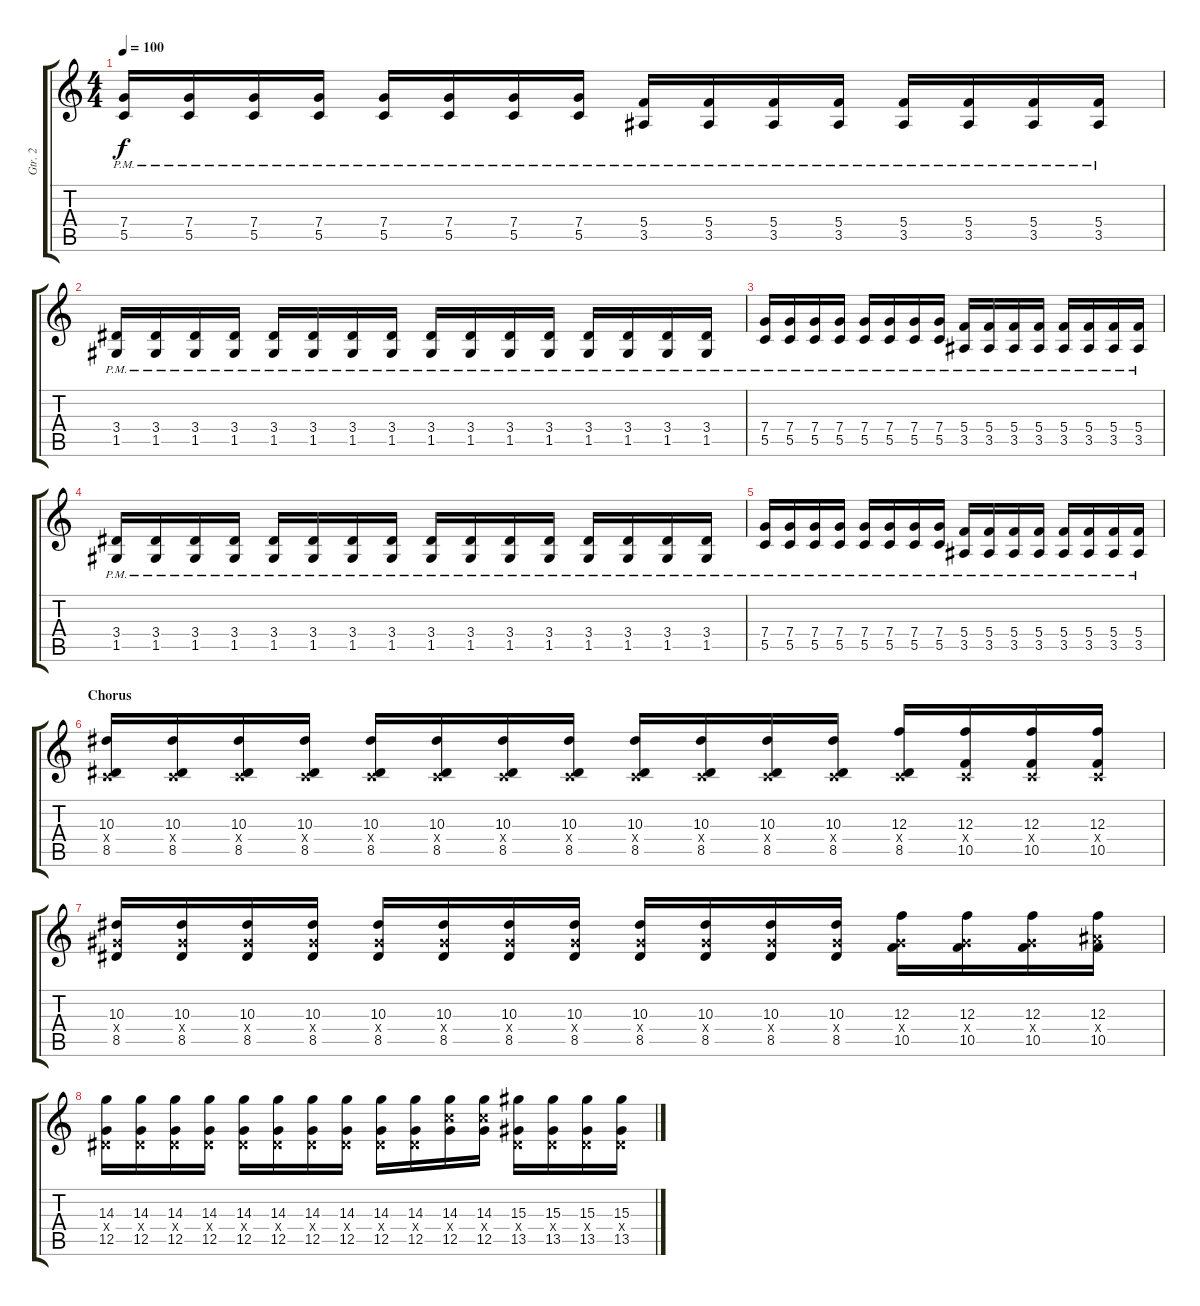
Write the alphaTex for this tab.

\track ("Gtr. 2" "Gtr. 2") {instrument distortionguitar}
\staff {score tabs}
\tuning (D4 A3 F3 C3 G2 C2) {hide}
\ts (4 4)
\tempo 100
\clef g2
\ks c
(7.4{pm} 5.5{pm}).16{dy f} (7.4{pm} 5.5{pm}).16 (7.4{pm} 5.5{pm}).16 (7.4{pm} 5.5{pm}).16 (7.4{pm} 5.5{pm}).16 (7.4{pm} 5.5{pm}).16 (7.4{pm} 5.5{pm}).16 (7.4{pm} 5.5{pm}).16 (5.4{pm} 3.5{pm}).16 (5.4{pm} 3.5{pm}).16 (5.4{pm} 3.5{pm}).16 (5.4{pm} 3.5{pm}).16 (5.4{pm} 3.5{pm}).16 (5.4{pm} 3.5{pm}).16 (5.4{pm} 3.5{pm}).16 (5.4{pm} 3.5{pm}).16 |
(3.4{pm} 1.5{pm}).16 (3.4{pm} 1.5{pm}).16 (3.4{pm} 1.5{pm}).16 (3.4{pm} 1.5{pm}).16 (3.4{pm} 1.5{pm}).16 (3.4{pm} 1.5{pm}).16 (3.4{pm} 1.5{pm}).16 (3.4{pm} 1.5{pm}).16 (3.4{pm} 1.5{pm}).16 (3.4{pm} 1.5{pm}).16 (3.4{pm} 1.5{pm}).16 (3.4{pm} 1.5{pm}).16 (3.4{pm} 1.5{pm}).16 (3.4{pm} 1.5{pm}).16 (3.4{pm} 1.5{pm}).16 (3.4{pm} 1.5{pm}).16 |
(7.4{pm} 5.5{pm}).16 (7.4{pm} 5.5{pm}).16 (7.4{pm} 5.5{pm}).16 (7.4{pm} 5.5{pm}).16 (7.4{pm} 5.5{pm}).16 (7.4{pm} 5.5{pm}).16 (7.4{pm} 5.5{pm}).16 (7.4{pm} 5.5{pm}).16 (5.4{pm} 3.5{pm}).16 (5.4{pm} 3.5{pm}).16 (5.4{pm} 3.5{pm}).16 (5.4{pm} 3.5{pm}).16 (5.4{pm} 3.5{pm}).16 (5.4{pm} 3.5{pm}).16 (5.4{pm} 3.5{pm}).16 (5.4{pm} 3.5{pm}).16 |
(3.4{pm} 1.5{pm}).16 (3.4{pm} 1.5{pm}).16 (3.4{pm} 1.5{pm}).16 (3.4{pm} 1.5{pm}).16 (3.4{pm} 1.5{pm}).16 (3.4{pm} 1.5{pm}).16 (3.4{pm} 1.5{pm}).16 (3.4{pm} 1.5{pm}).16 (3.4{pm} 1.5{pm}).16 (3.4{pm} 1.5{pm}).16 (3.4{pm} 1.5{pm}).16 (3.4{pm} 1.5{pm}).16 (3.4{pm} 1.5{pm}).16 (3.4{pm} 1.5{pm}).16 (3.4{pm} 1.5{pm}).16 (3.4{pm} 1.5{pm}).16 |
(7.4{pm} 5.5{pm}).16 (7.4{pm} 5.5{pm}).16 (7.4{pm} 5.5{pm}).16 (7.4{pm} 5.5{pm}).16 (7.4{pm} 5.5{pm}).16 (7.4{pm} 5.5{pm}).16 (7.4{pm} 5.5{pm}).16 (7.4{pm} 5.5{pm}).16 (5.4{pm} 3.5{pm}).16 (5.4{pm} 3.5{pm}).16 (5.4{pm} 3.5{pm}).16 (5.4{pm} 3.5{pm}).16 (5.4{pm} 3.5{pm}).16 (5.4{pm} 3.5{pm}).16 (5.4{pm} 3.5{pm}).16 (5.4{pm} 3.5{pm}).16 |
\section ("" "Chorus")
(10.3 0.4{x} 8.5).16 (10.3 0.4{x} 8.5).16 (10.3 0.4{x} 8.5).16 (10.3 0.4{x} 8.5).16 (10.3 0.4{x} 8.5).16 (10.3 0.4{x} 8.5).16 (10.3 0.4{x} 8.5).16 (10.3 0.4{x} 8.5).16 (10.3 0.4{x} 8.5).16 (10.3 0.4{x} 8.5).16 (10.3 0.4{x} 8.5).16 (10.3 0.4{x} 8.5).16 (12.3 0.4{x} 8.5).16 (12.3 0.4{x} 10.5).16 (12.3 0.4{x} 10.5).16 (12.3 0.4{x} 10.5).16 |
(10.3 8.4{x} 8.5).16 (10.3 8.4{x} 8.5).16 (10.3 8.4{x} 8.5).16 (10.3 8.4{x} 8.5).16 (10.3 8.4{x} 8.5).16 (10.3 8.4{x} 8.5).16 (10.3 8.4{x} 8.5).16 (10.3 8.4{x} 8.5).16 (10.3 8.4{x} 8.5).16 (10.3 8.4{x} 8.5).16 (10.3 8.4{x} 8.5).16 (10.3 8.4{x} 8.5).16 (12.3 8.4{x} 10.5).16 (12.3 8.4{x} 10.5).16 (12.3 8.4{x} 10.5).16 (12.3 10.4{x} 10.5).16 |
(14.3 3.4{x} 12.5).16 (14.3 3.4{x} 12.5).16 (14.3 3.4{x} 12.5).16 (14.3 3.4{x} 12.5).16 (14.3 3.4{x} 12.5).16 (14.3 3.4{x} 12.5).16 (14.3 3.4{x} 12.5).16 (14.3 3.4{x} 12.5).16 (14.3 3.4{x} 12.5).16 (14.3 3.4{x} 12.5).16 (14.3 12.4{x} 12.5).16 (14.3 12.4{x} 12.5).16 (15.3 3.4{x} 13.5).16 (15.3 3.4{x} 13.5).16 (15.3 3.4{x} 13.5).16 (15.3 3.4{x} 13.5).16
